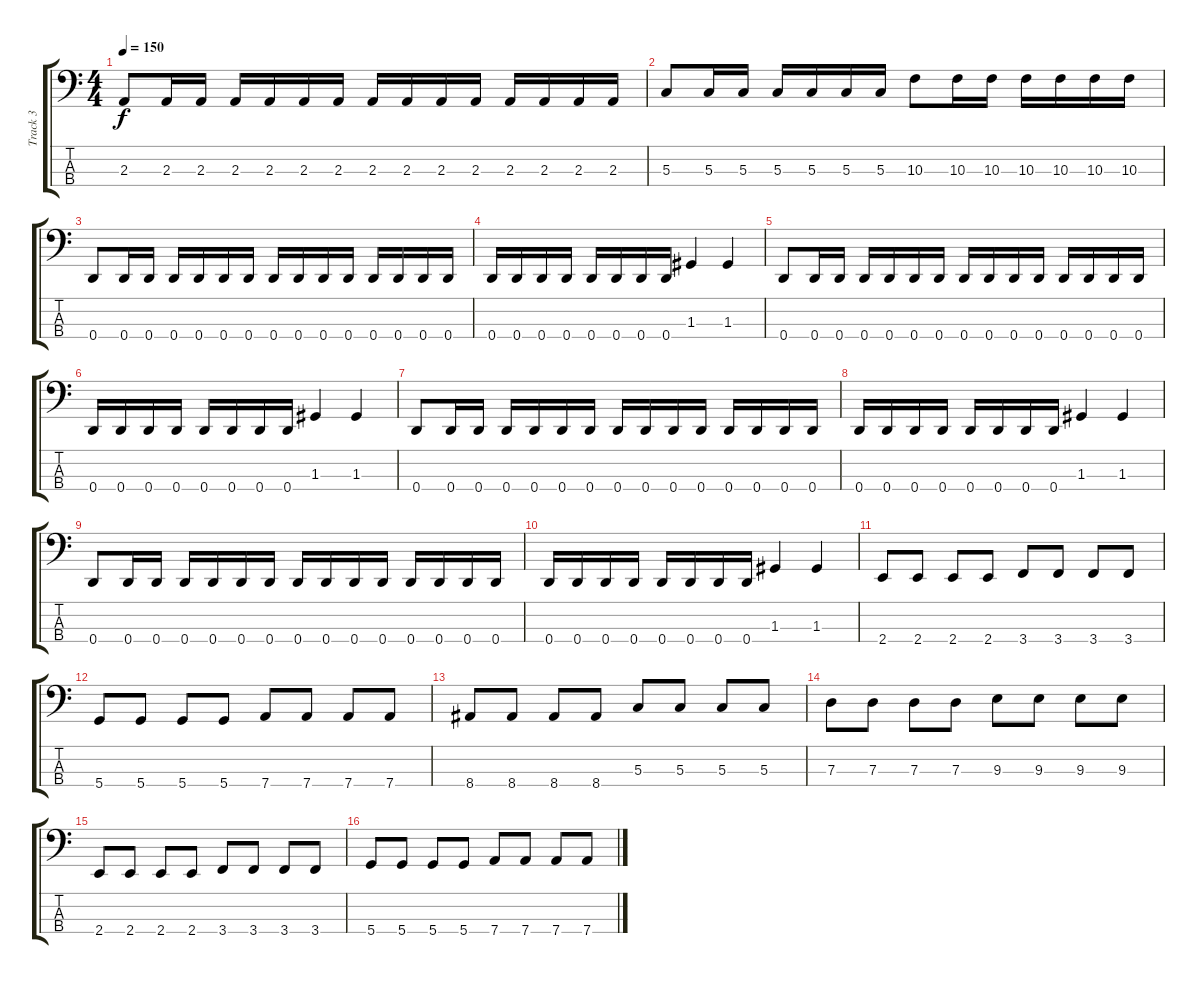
\track ("Track 3" "Track 3") {instrument electricbassfinger}
\staff {score tabs}
\tuning (F2 C2 G1 D1) {hide}
\ts (4 4)
\tempo 150
\clef f4
\ks c
2.3.8{dy f} 2.3.16 2.3.16 2.3.16 2.3.16 2.3.16 2.3.16 2.3.16 2.3.16 2.3.16 2.3.16 2.3.16 2.3.16 2.3.16 2.3.16 |
5.3.8 5.3.16 5.3.16 5.3.16 5.3.16 5.3.16 5.3.16 10.3.8 10.3.16 10.3.16 10.3.16 10.3.16 10.3.16 10.3.16 |
0.4.8 0.4.16 0.4.16 0.4.16 0.4.16 0.4.16 0.4.16 0.4.16 0.4.16 0.4.16 0.4.16 0.4.16 0.4.16 0.4.16 0.4.16 |
0.4.16 0.4.16 0.4.16 0.4.16 0.4.16 0.4.16 0.4.16 0.4.16 1.3.4 1.3.4 |
0.4.8 0.4.16 0.4.16 0.4.16 0.4.16 0.4.16 0.4.16 0.4.16 0.4.16 0.4.16 0.4.16 0.4.16 0.4.16 0.4.16 0.4.16 |
0.4.16 0.4.16 0.4.16 0.4.16 0.4.16 0.4.16 0.4.16 0.4.16 1.3.4 1.3.4 |
0.4.8 0.4.16 0.4.16 0.4.16 0.4.16 0.4.16 0.4.16 0.4.16 0.4.16 0.4.16 0.4.16 0.4.16 0.4.16 0.4.16 0.4.16 |
0.4.16 0.4.16 0.4.16 0.4.16 0.4.16 0.4.16 0.4.16 0.4.16 1.3.4 1.3.4 |
0.4.8 0.4.16 0.4.16 0.4.16 0.4.16 0.4.16 0.4.16 0.4.16 0.4.16 0.4.16 0.4.16 0.4.16 0.4.16 0.4.16 0.4.16 |
0.4.16 0.4.16 0.4.16 0.4.16 0.4.16 0.4.16 0.4.16 0.4.16 1.3.4 1.3.4 |
2.4.8 2.4.8 2.4.8 2.4.8 3.4.8 3.4.8 3.4.8 3.4.8 |
5.4.8 5.4.8 5.4.8 5.4.8 7.4.8 7.4.8 7.4.8 7.4.8 |
8.4.8 8.4.8 8.4.8 8.4.8 5.3.8 5.3.8 5.3.8 5.3.8 |
7.3.8 7.3.8 7.3.8 7.3.8 9.3.8 9.3.8 9.3.8 9.3.8 |
2.4.8 2.4.8 2.4.8 2.4.8 3.4.8 3.4.8 3.4.8 3.4.8 |
5.4.8 5.4.8 5.4.8 5.4.8 7.4.8 7.4.8 7.4.8 7.4.8
